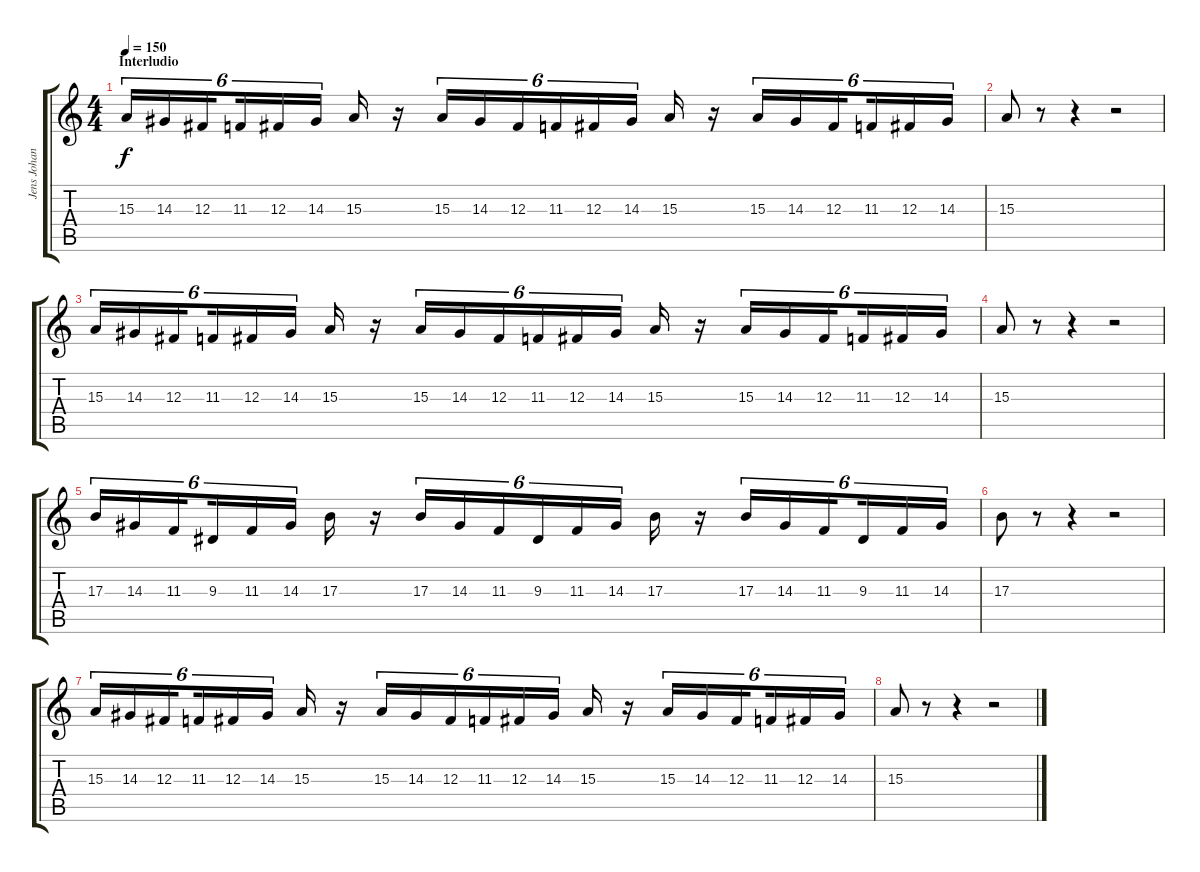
\track ("Jens Johannson" "Jens Johan") {instrument harpsichord}
\staff {score tabs}
\tuning (Eb4 Bb3 Gb3 Db3 Ab2 Eb2) {hide}
\ts (4 4)
\section ("" "Interludio")
\tempo 150
\clef g2
\ks c
15.3.16{tu (6 4) dy f} 14.3.16{tu (6 4)} 12.3.16{tu (6 4) beam splitsecondary} 11.3.16{tu (6 4)} 12.3.16{tu (6 4)} 14.3.16{tu (6 4)} 15.3.16 r.16 15.3.16{tu (6 4)} 14.3.16{tu (6 4)} 12.3.16{tu (6 4)} 11.3.16{tu (6 4)} 12.3.16{tu (6 4)} 14.3.16{tu (6 4) beam splitsecondary} 15.3.16 r.16 15.3.16{tu (6 4)} 14.3.16{tu (6 4)} 12.3.16{tu (6 4) beam splitsecondary} 11.3.16{tu (6 4)} 12.3.16{tu (6 4)} 14.3.16{tu (6 4)} |
15.3.8 r.8 r.4 r.2 |
15.3.16{tu (6 4)} 14.3.16{tu (6 4)} 12.3.16{tu (6 4) beam splitsecondary} 11.3.16{tu (6 4)} 12.3.16{tu (6 4)} 14.3.16{tu (6 4)} 15.3.16 r.16 15.3.16{tu (6 4)} 14.3.16{tu (6 4)} 12.3.16{tu (6 4)} 11.3.16{tu (6 4)} 12.3.16{tu (6 4)} 14.3.16{tu (6 4) beam splitsecondary} 15.3.16 r.16 15.3.16{tu (6 4)} 14.3.16{tu (6 4)} 12.3.16{tu (6 4) beam splitsecondary} 11.3.16{tu (6 4)} 12.3.16{tu (6 4)} 14.3.16{tu (6 4)} |
15.3.8 r.8 r.4 r.2 |
17.3.16{tu (6 4)} 14.3.16{tu (6 4)} 11.3.16{tu (6 4) beam splitsecondary} 9.3.16{tu (6 4)} 11.3.16{tu (6 4)} 14.3.16{tu (6 4)} 17.3.16 r.16 17.3.16{tu (6 4)} 14.3.16{tu (6 4)} 11.3.16{tu (6 4)} 9.3.16{tu (6 4)} 11.3.16{tu (6 4)} 14.3.16{tu (6 4) beam splitsecondary} 17.3.16 r.16 17.3.16{tu (6 4)} 14.3.16{tu (6 4)} 11.3.16{tu (6 4) beam splitsecondary} 9.3.16{tu (6 4)} 11.3.16{tu (6 4)} 14.3.16{tu (6 4)} |
17.3.8 r.8 r.4 r.2 |
15.3.16{tu (6 4)} 14.3.16{tu (6 4)} 12.3.16{tu (6 4) beam splitsecondary} 11.3.16{tu (6 4)} 12.3.16{tu (6 4)} 14.3.16{tu (6 4)} 15.3.16 r.16 15.3.16{tu (6 4)} 14.3.16{tu (6 4)} 12.3.16{tu (6 4)} 11.3.16{tu (6 4)} 12.3.16{tu (6 4)} 14.3.16{tu (6 4) beam splitsecondary} 15.3.16 r.16 15.3.16{tu (6 4)} 14.3.16{tu (6 4)} 12.3.16{tu (6 4) beam splitsecondary} 11.3.16{tu (6 4)} 12.3.16{tu (6 4)} 14.3.16{tu (6 4)} |
15.3.8 r.8 r.4 r.2
